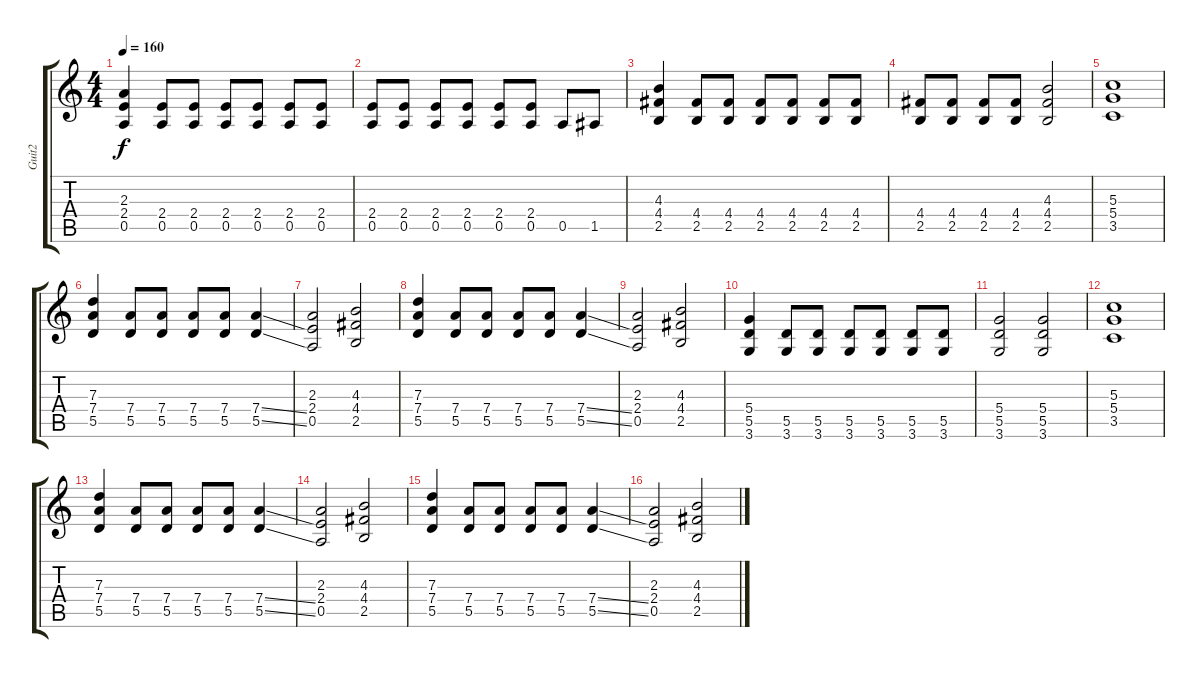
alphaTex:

\track ("Guit2" "Guit2") {instrument overdrivenguitar}
\staff {score tabs}
\tuning (E4 B3 G3 D3 A2 E2) {hide}
\ts (4 4)
\tempo 160
\clef g2
\ks c
(2.3 2.4 0.5).4{dy f} (2.4 0.5).8 (2.4 0.5).8 (2.4 0.5).8 (2.4 0.5).8 (2.4 0.5).8 (2.4 0.5).8 |
(2.4 0.5).8 (2.4 0.5).8 (2.4 0.5).8 (2.4 0.5).8 (2.4 0.5).8 (2.4 0.5).8 0.5.8 1.5.8 |
(4.3 4.4 2.5).4 (4.4 2.5).8 (4.4 2.5).8 (4.4 2.5).8 (4.4 2.5).8 (4.4 2.5).8 (4.4 2.5).8 |
(4.4 2.5).8 (4.4 2.5).8 (4.4 2.5).8 (4.4 2.5).8 (4.3 4.4 2.5).2 |
(5.3 5.4 3.5).1 |
(7.3 7.4 5.5).4 (7.4 5.5).8 (7.4 5.5).8 (7.4 5.5).8 (7.4 5.5).8 (7.4{ss} 5.5{ss}).4 |
(2.3 2.4 0.5).2 (4.3 4.4 2.5).2 |
(7.3 7.4 5.5).4 (7.4 5.5).8 (7.4 5.5).8 (7.4 5.5).8 (7.4 5.5).8 (7.4{ss} 5.5{ss}).4 |
(2.3 2.4 0.5).2 (4.3 4.4 2.5).2 |
(5.4 5.5 3.6).4 (5.5 3.6).8 (5.5 3.6).8 (5.5 3.6).8 (5.5 3.6).8 (5.5 3.6).8 (5.5 3.6).8 |
(5.4 5.5 3.6).2 (5.4 5.5 3.6).2 |
(5.3 5.4 3.5).1 |
(7.3 7.4 5.5).4 (7.4 5.5).8 (7.4 5.5).8 (7.4 5.5).8 (7.4 5.5).8 (7.4{ss} 5.5{ss}).4 |
(2.3 2.4 0.5).2 (4.3 4.4 2.5).2 |
(7.3 7.4 5.5).4 (7.4 5.5).8 (7.4 5.5).8 (7.4 5.5).8 (7.4 5.5).8 (7.4{ss} 5.5{ss}).4 |
(2.3 2.4 0.5).2 (4.3 4.4 2.5).2
